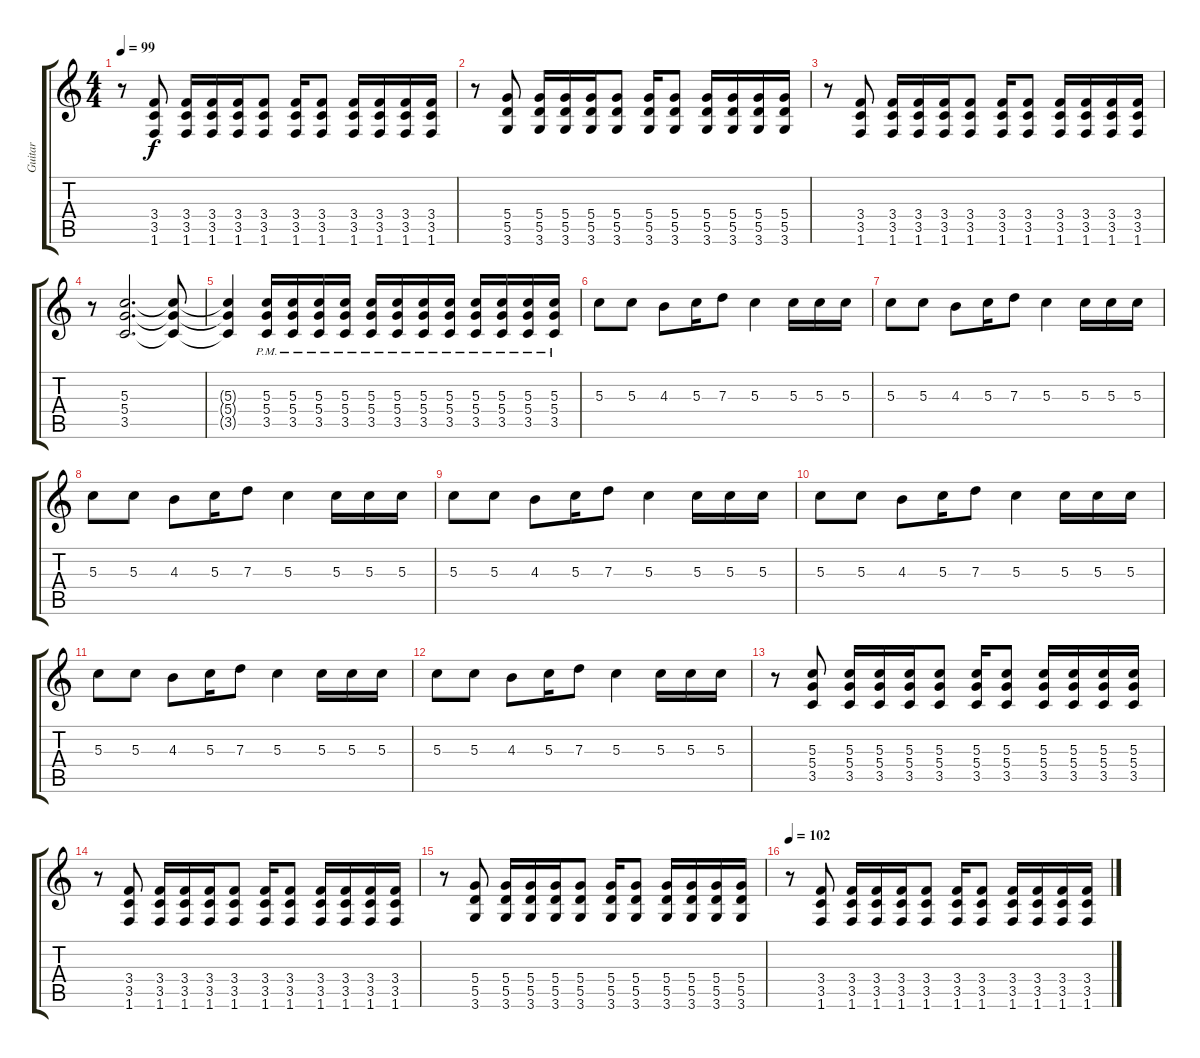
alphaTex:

\track ("Guitar" "Guitar") {instrument distortionguitar}
\staff {score tabs}
\tuning (E4 B3 G3 D3 A2 E2) {hide}
\ts (4 4)
\tempo 99
\clef g2
\ks c
r.8{dy f} (3.4 3.5 1.6).8 (3.4 3.5 1.6).16 (3.4 3.5 1.6).16 (3.4 3.5 1.6).16 (3.4 3.5 1.6).8 (3.4 3.5 1.6).16 (3.4 3.5 1.6).8 (3.4 3.5 1.6).16 (3.4 3.5 1.6).16 (3.4 3.5 1.6).16 (3.4 3.5 1.6).16 |
r.8 (5.4 5.5 3.6).8 (5.4 5.5 3.6).16 (5.4 5.5 3.6).16 (5.4 5.5 3.6).16 (5.4 5.5 3.6).8 (5.4 5.5 3.6).16 (5.4 5.5 3.6).8 (5.4 5.5 3.6).16 (5.4 5.5 3.6).16 (5.4 5.5 3.6).16 (5.4 5.5 3.6).16 |
r.8 (3.4 3.5 1.6).8 (3.4 3.5 1.6).16 (3.4 3.5 1.6).16 (3.4 3.5 1.6).16 (3.4 3.5 1.6).8 (3.4 3.5 1.6).16 (3.4 3.5 1.6).8 (3.4 3.5 1.6).16 (3.4 3.5 1.6).16 (3.4 3.5 1.6).16 (3.4 3.5 1.6).16 |
r.8 (5.3 5.4 3.5).2{d} (5.3{t} 5.4{t} 3.5{t}).8 |
(5.3{t} 5.4{t} 3.5{t}).4 (5.3{pm} 5.4{pm} 3.5{pm}).16 (5.3{pm} 5.4{pm} 3.5{pm}).16 (5.3{pm} 5.4{pm} 3.5{pm}).16 (5.3{pm} 5.4{pm} 3.5{pm}).16 (5.3{pm} 5.4{pm} 3.5{pm}).16 (5.3{pm} 5.4{pm} 3.5{pm}).16 (5.3{pm} 5.4{pm} 3.5{pm}).16 (5.3{pm} 5.4{pm} 3.5{pm}).16 (5.3{pm} 5.4{pm} 3.5{pm}).16 (5.3{pm} 5.4{pm} 3.5{pm}).16 (5.3{pm} 5.4{pm} 3.5{pm}).16 (5.3{pm} 5.4{pm} 3.5{pm}).16 |
5.3.8 5.3.8 4.3.8 5.3.16 7.3.8 5.3.4 5.3.16 5.3.16 5.3.16 |
5.3.8 5.3.8 4.3.8 5.3.16 7.3.8 5.3.4 5.3.16 5.3.16 5.3.16 |
5.3.8 5.3.8 4.3.8 5.3.16 7.3.8 5.3.4 5.3.16 5.3.16 5.3.16 |
5.3.8 5.3.8 4.3.8 5.3.16 7.3.8 5.3.4 5.3.16 5.3.16 5.3.16 |
5.3.8 5.3.8 4.3.8 5.3.16 7.3.8 5.3.4 5.3.16 5.3.16 5.3.16 |
5.3.8 5.3.8 4.3.8 5.3.16 7.3.8 5.3.4 5.3.16 5.3.16 5.3.16 |
5.3.8 5.3.8 4.3.8 5.3.16 7.3.8 5.3.4 5.3.16 5.3.16 5.3.16 |
r.8 (5.3 5.4 3.5).8 (5.3 5.4 3.5).16 (5.3 5.4 3.5).16 (5.3 5.4 3.5).16 (5.3 5.4 3.5).8 (5.3 5.4 3.5).16 (5.3 5.4 3.5).8 (5.3 5.4 3.5).16 (5.3 5.4 3.5).16 (5.3 5.4 3.5).16 (5.3 5.4 3.5).16 |
r.8 (3.4 3.5 1.6).8 (3.4 3.5 1.6).16 (3.4 3.5 1.6).16 (3.4 3.5 1.6).16 (3.4 3.5 1.6).8 (3.4 3.5 1.6).16 (3.4 3.5 1.6).8 (3.4 3.5 1.6).16 (3.4 3.5 1.6).16 (3.4 3.5 1.6).16 (3.4 3.5 1.6).16 |
r.8 (5.4 5.5 3.6).8 (5.4 5.5 3.6).16 (5.4 5.5 3.6).16 (5.4 5.5 3.6).16 (5.4 5.5 3.6).8 (5.4 5.5 3.6).16 (5.4 5.5 3.6).8 (5.4 5.5 3.6).16 (5.4 5.5 3.6).16 (5.4 5.5 3.6).16 (5.4 5.5 3.6).16 |
\tempo 102
r.8 (3.4 3.5 1.6).8 (3.4 3.5 1.6).16 (3.4 3.5 1.6).16 (3.4 3.5 1.6).16 (3.4 3.5 1.6).8 (3.4 3.5 1.6).16 (3.4 3.5 1.6).8 (3.4 3.5 1.6).16 (3.4 3.5 1.6).16 (3.4 3.5 1.6).16 (3.4 3.5 1.6).16
